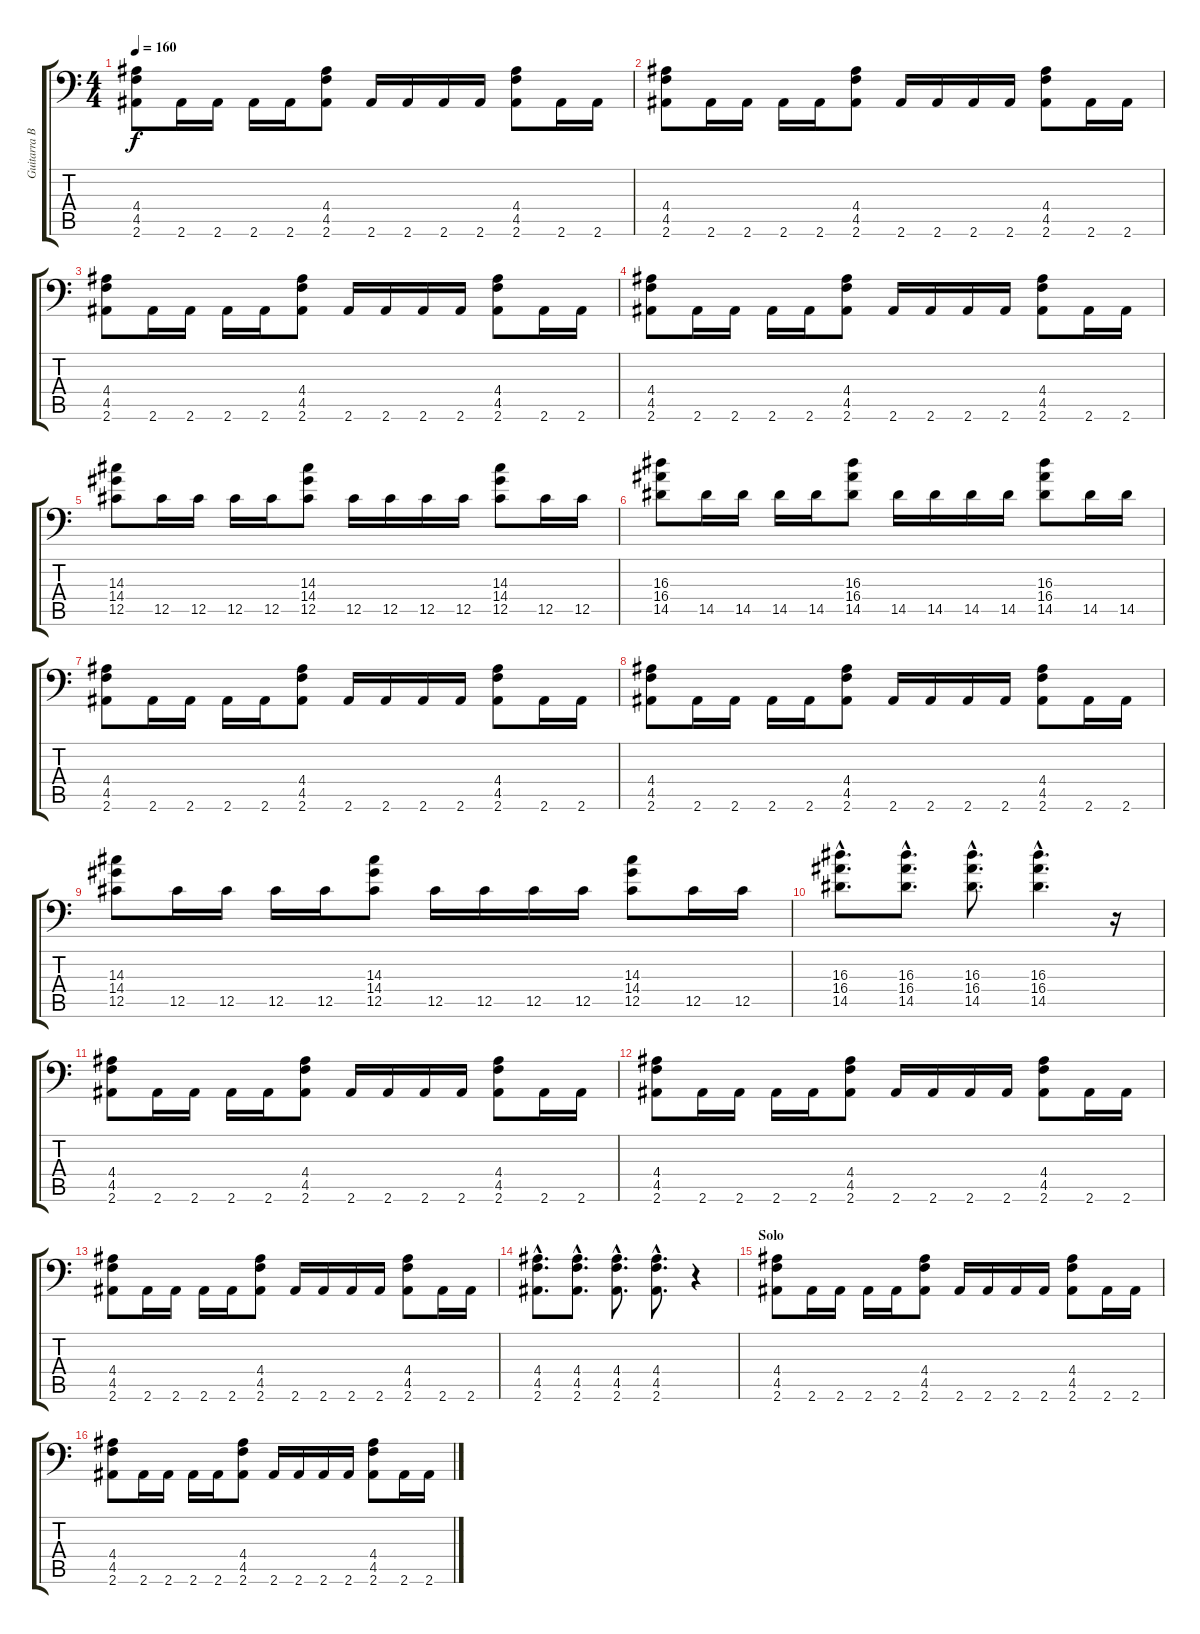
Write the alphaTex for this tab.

\track ("Guitarra Base" "Guitarra B") {instrument overdrivenguitar}
\staff {score tabs}
\tuning (Ab3 Eb3 B2 Gb2 Db2 Ab1) {hide}
\ts (4 4)
\tempo 160
\clef f4
\ks c
(4.4 4.5 2.6).8{dy f} 2.6.16 2.6.16 2.6.16 2.6.16 (4.4 4.5 2.6).8 2.6.16 2.6.16 2.6.16 2.6.16 (4.4 4.5 2.6).8 2.6.16 2.6.16 |
(4.4 4.5 2.6).8 2.6.16 2.6.16 2.6.16 2.6.16 (4.4 4.5 2.6).8 2.6.16 2.6.16 2.6.16 2.6.16 (4.4 4.5 2.6).8 2.6.16 2.6.16 |
(4.4 4.5 2.6).8 2.6.16 2.6.16 2.6.16 2.6.16 (4.4 4.5 2.6).8 2.6.16 2.6.16 2.6.16 2.6.16 (4.4 4.5 2.6).8 2.6.16 2.6.16 |
(4.4 4.5 2.6).8 2.6.16 2.6.16 2.6.16 2.6.16 (4.4 4.5 2.6).8 2.6.16 2.6.16 2.6.16 2.6.16 (4.4 4.5 2.6).8 2.6.16 2.6.16 |
(14.3 14.4 12.5).8 12.5.16 12.5.16 12.5.16 12.5.16 (14.3 14.4 12.5).8 12.5.16 12.5.16 12.5.16 12.5.16 (14.3 14.4 12.5).8 12.5.16 12.5.16 |
(16.3 16.4 14.5).8 14.5.16 14.5.16 14.5.16 14.5.16 (16.3 16.4 14.5).8 14.5.16 14.5.16 14.5.16 14.5.16 (16.3 16.4 14.5).8 14.5.16 14.5.16 |
(4.4 4.5 2.6).8 2.6.16 2.6.16 2.6.16 2.6.16 (4.4 4.5 2.6).8 2.6.16 2.6.16 2.6.16 2.6.16 (4.4 4.5 2.6).8 2.6.16 2.6.16 |
(4.4 4.5 2.6).8 2.6.16 2.6.16 2.6.16 2.6.16 (4.4 4.5 2.6).8 2.6.16 2.6.16 2.6.16 2.6.16 (4.4 4.5 2.6).8 2.6.16 2.6.16 |
(14.3 14.4 12.5).8 12.5.16 12.5.16 12.5.16 12.5.16 (14.3 14.4 12.5).8 12.5.16 12.5.16 12.5.16 12.5.16 (14.3 14.4 12.5).8 12.5.16 12.5.16 |
(16.3{hac} 16.4{hac} 14.5{hac}).8{d} (16.3{hac} 16.4{hac} 14.5{hac}).8{d} (16.3{hac} 16.4{hac} 14.5{hac}).8{d} (16.3{hac} 16.4{hac} 14.5{hac}).4{d} r.16 |
(4.4 4.5 2.6).8 2.6.16 2.6.16 2.6.16 2.6.16 (4.4 4.5 2.6).8 2.6.16 2.6.16 2.6.16 2.6.16 (4.4 4.5 2.6).8 2.6.16 2.6.16 |
(4.4 4.5 2.6).8 2.6.16 2.6.16 2.6.16 2.6.16 (4.4 4.5 2.6).8 2.6.16 2.6.16 2.6.16 2.6.16 (4.4 4.5 2.6).8 2.6.16 2.6.16 |
(4.4 4.5 2.6).8 2.6.16 2.6.16 2.6.16 2.6.16 (4.4 4.5 2.6).8 2.6.16 2.6.16 2.6.16 2.6.16 (4.4 4.5 2.6).8 2.6.16 2.6.16 |
(4.4{hac} 4.5{hac} 2.6{hac}).8{d} (4.4{hac} 4.5{hac} 2.6{hac}).8{d} (4.4{hac} 4.5{hac} 2.6{hac}).8{d} (4.4{hac} 4.5{hac} 2.6{hac}).8{d} r.4 |
\section ("" "Solo")
(4.4 4.5 2.6).8 2.6.16 2.6.16 2.6.16 2.6.16 (4.4 4.5 2.6).8 2.6.16 2.6.16 2.6.16 2.6.16 (4.4 4.5 2.6).8 2.6.16 2.6.16 |
(4.4 4.5 2.6).8 2.6.16 2.6.16 2.6.16 2.6.16 (4.4 4.5 2.6).8 2.6.16 2.6.16 2.6.16 2.6.16 (4.4 4.5 2.6).8 2.6.16 2.6.16
